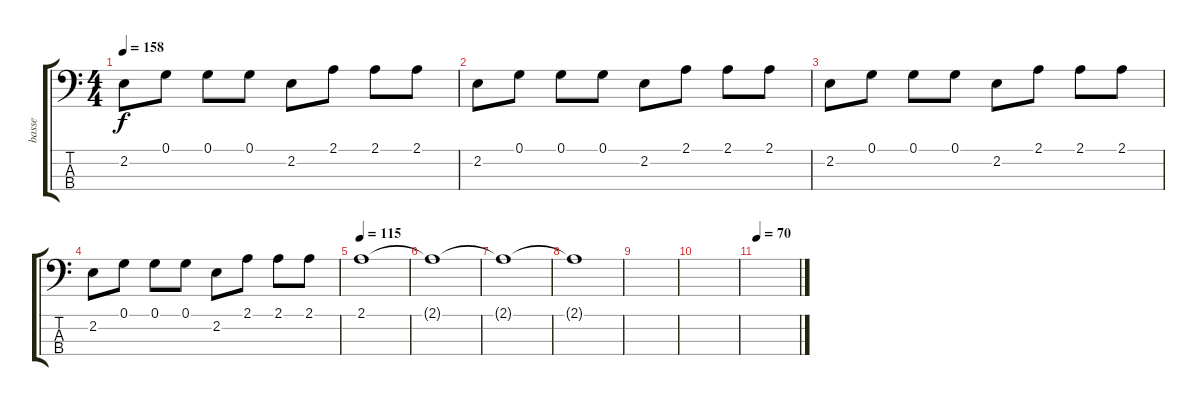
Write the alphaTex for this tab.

\track ("basse" "basse") {instrument overdrivenguitar}
\staff {score tabs}
\tuning (G2 D2 A1 E1) {hide}
\ts (4 4)
\tempo 158
\clef f4
\ks c
2.2.8{dy f} 0.1.8 0.1.8 0.1.8 2.2.8 2.1.8 2.1.8 2.1.8 |
2.2.8 0.1.8 0.1.8 0.1.8 2.2.8 2.1.8 2.1.8 2.1.8 |
2.2.8 0.1.8 0.1.8 0.1.8 2.2.8 2.1.8 2.1.8 2.1.8 |
2.2.8 0.1.8 0.1.8 0.1.8 2.2.8 2.1.8 2.1.8 2.1.8 |
\tempo 115
2.1.1 |
2.1{t}.1 |
2.1{t}.1 |
2.1{t}.1 |
|
|
\tempo 70
